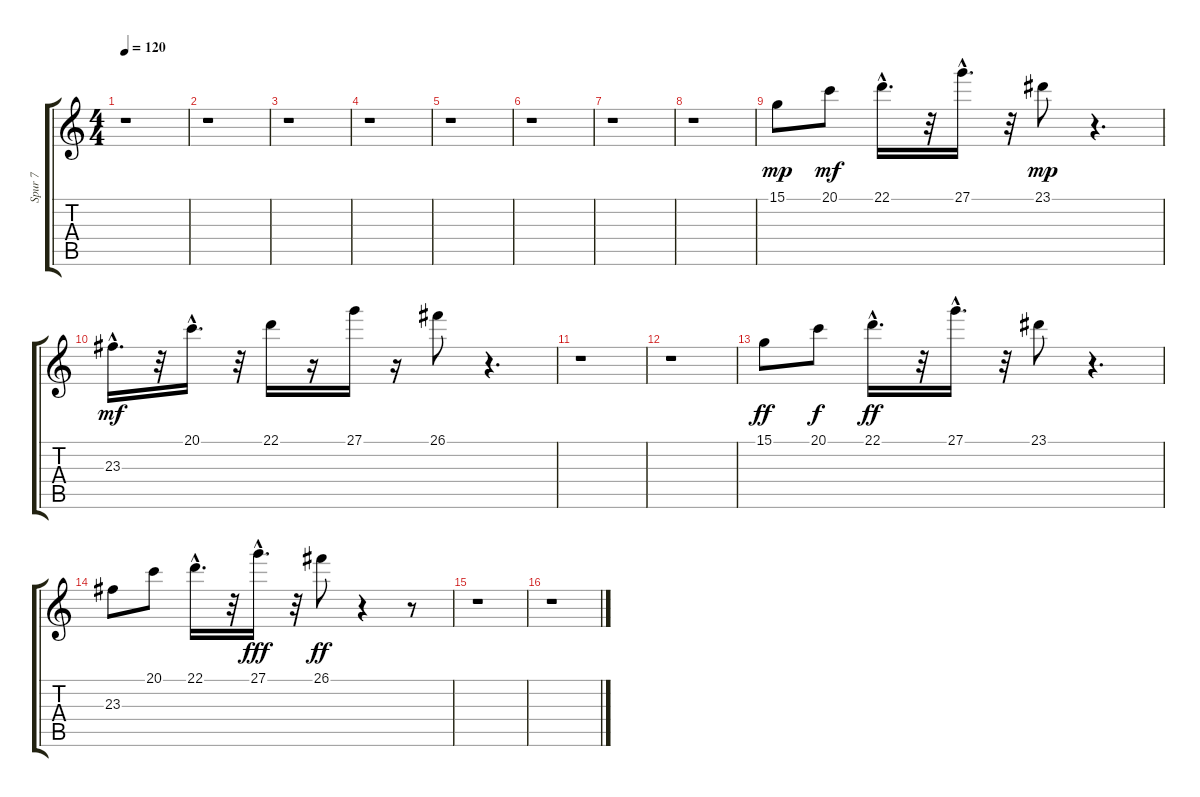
\track ("Spur 7" "Spur 7") {instrument fx3crystal}
\staff {score tabs}
\tuning (E4 B3 G3 D3 A2 E2) {hide}
\ts (4 4)
\tempo 120
\clef g2
\ks c
r.1{dy f} |
r.1 |
r.1 |
r.1 |
r.1 |
r.1 |
r.1 |
r.1 |
15.1.8{dy mp} 20.1.8{dy mf} 22.1{hac}.16{d} r.32 27.1{hac}.16{d} r.32 23.1.8{dy mp} r.4{d} |
23.3{hac}.16{d dy mf} r.32 20.1{hac}.16{d} r.32 22.1.16 r.16 27.1.16 r.16 26.1.8 r.4{d} |
r.1 |
r.1 |
15.1.8{dy ff} 20.1.8{dy f} 22.1{hac}.16{d dy ff} r.32 27.1{hac}.16{d} r.32 23.1.8 r.4{d} |
23.3.8 20.1.8 22.1{hac}.16{d} r.32 27.1{hac}.16{d dy fff} r.32 26.1.8{dy ff} r.4 r.8 |
r.1 |
r.1
